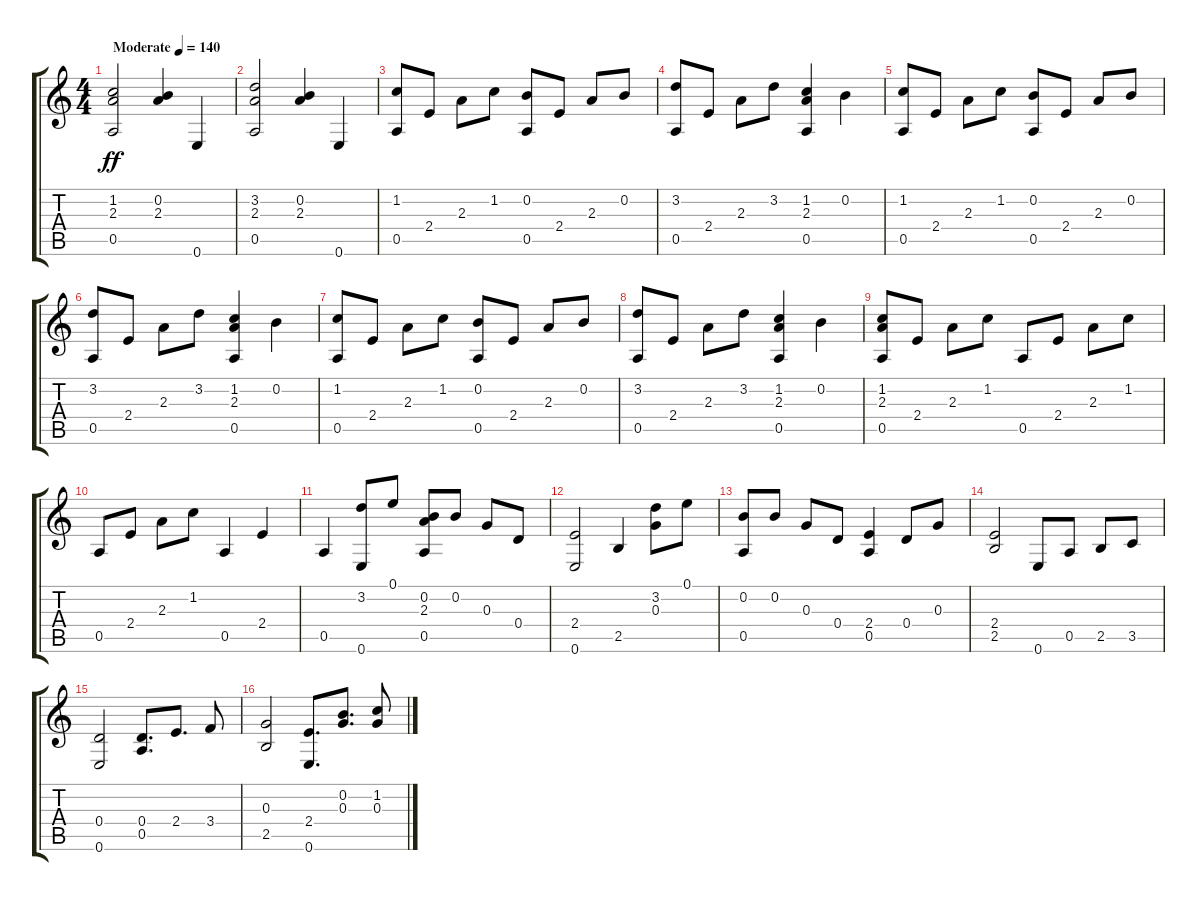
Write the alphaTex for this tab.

\track "" {instrument acousticguitarnylon}
\staff {score tabs}
\tuning (E4 B3 G3 D3 A2 E2) {hide}
\ts (4 4)
\tempo (140 "Moderate")
\clef g2
\ks c
(1.2 2.3 0.5).2{dy ff instrument acousticguitarnylon} (0.2 2.3).4 0.6.4 |
(3.2 2.3 0.5).2 (0.2 2.3).4 0.6.4 |
(1.2 0.5).8 2.4.8 2.3.8 1.2.8 (0.2 0.5).8 2.4.8 2.3.8 0.2.8 |
(3.2 0.5).8 2.4.8 2.3.8 3.2.8 (1.2 2.3 0.5).4 0.2.4 |
(1.2 0.5).8 2.4.8 2.3.8 1.2.8 (0.2 0.5).8 2.4.8 2.3.8 0.2.8 |
(3.2 0.5).8 2.4.8 2.3.8 3.2.8 (1.2 2.3 0.5).4 0.2.4 |
(1.2 0.5).8 2.4.8 2.3.8 1.2.8 (0.2 0.5).8 2.4.8 2.3.8 0.2.8 |
(3.2 0.5).8 2.4.8 2.3.8 3.2.8 (1.2 2.3 0.5).4 0.2.4 |
(1.2 2.3 0.5).8 2.4.8 2.3.8 1.2.8 0.5.8 2.4.8 2.3.8 1.2.8 |
0.5.8 2.4.8 2.3.8 1.2.8 0.5.4 2.4.4 |
0.5.4 (3.2 0.6).8 0.1.8 (0.2 2.3 0.5).8 0.2.8 0.3.8 0.4.8 |
(2.4 0.6).2 2.5.4 (3.2 0.3).8 0.1.8 |
(0.2 0.5).8 0.2.8 0.3.8 0.4.8 (2.4 0.5).4 0.4.8 0.3.8 |
(2.4 2.5).2 0.6.8 0.5.8 2.5.8 3.5.8 |
(0.4 0.6).2 (0.4 0.5).8{d} 2.4.8{d} 3.4.8 |
(0.3 2.5).2 (2.4 0.6).8{d} (0.2 0.3).8{d} (1.2 0.3).8
